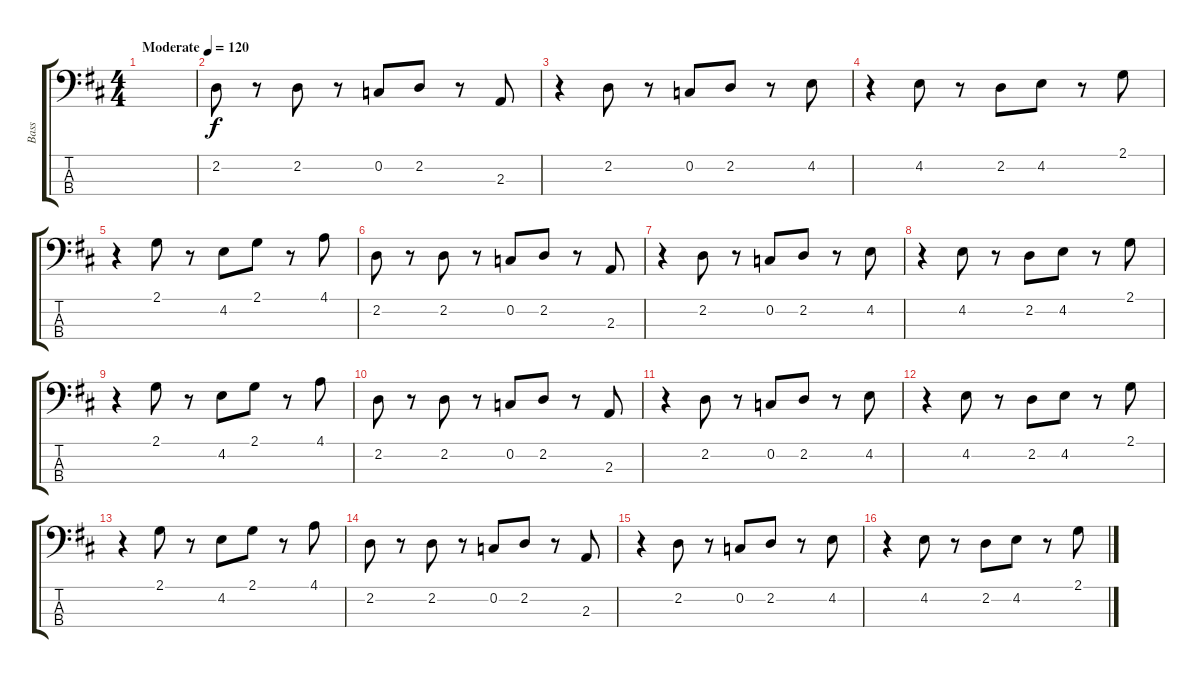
\track ("Bass" "Bass") {instrument slapbass1}
\staff {score tabs}
\tuning (F2 C2 G1 D1) {hide}
\ts (4 4)
\tempo (120 "Moderate")
\clef f4
\ks d
|
2.2.8 r.8 2.2.8 r.8 0.2.8 2.2.8 r.8 2.3.8 |
r.4 2.2.8 r.8 0.2.8 2.2.8 r.8 4.2.8 |
r.4 4.2.8 r.8 2.2.8 4.2.8 r.8 2.1.8 |
r.4 2.1.8 r.8 4.2.8 2.1.8 r.8 4.1.8 |
2.2.8 r.8 2.2.8 r.8 0.2.8 2.2.8 r.8 2.3.8 |
r.4 2.2.8 r.8 0.2.8 2.2.8 r.8 4.2.8 |
r.4 4.2.8 r.8 2.2.8 4.2.8 r.8 2.1.8 |
r.4 2.1.8 r.8 4.2.8 2.1.8 r.8 4.1.8 |
2.2.8 r.8 2.2.8 r.8 0.2.8 2.2.8 r.8 2.3.8 |
r.4 2.2.8 r.8 0.2.8 2.2.8 r.8 4.2.8 |
r.4 4.2.8 r.8 2.2.8 4.2.8 r.8 2.1.8 |
r.4 2.1.8 r.8 4.2.8 2.1.8 r.8 4.1.8 |
2.2.8 r.8 2.2.8 r.8 0.2.8 2.2.8 r.8 2.3.8 |
r.4 2.2.8 r.8 0.2.8 2.2.8 r.8 4.2.8 |
r.4 4.2.8 r.8 2.2.8 4.2.8 r.8 2.1.8
